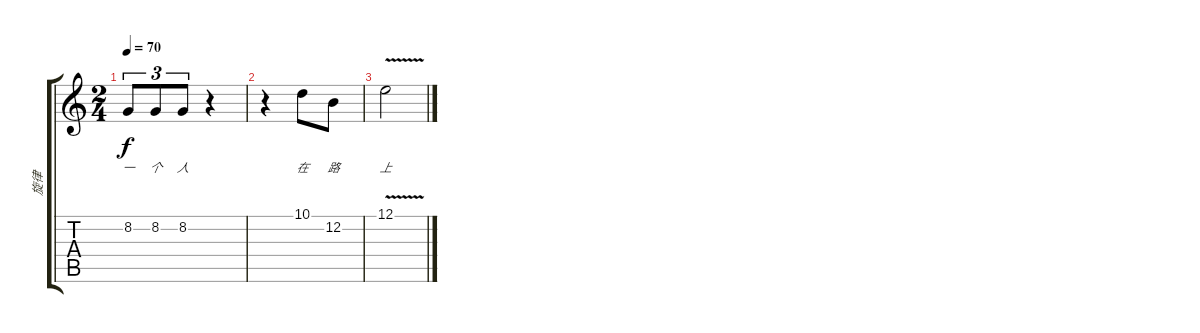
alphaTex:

\track ("旋律" "旋律") {instrument fx1rain}
\staff {score tabs}
\tuning (E4 B3 G3 D3 A2 E2) {hide}
\ts (2 4)
\tempo 70
\clef g2
\ks c
8.2.8{tu (3 2) lyrics (0 "一") lyrics (1 "") lyrics (2 "") lyrics (3 "") lyrics (4 "") dy f} 8.2.8{tu (3 2) lyrics (0 "个") lyrics (1 "") lyrics (2 "") lyrics (3 "") lyrics (4 "")} 8.2.8{tu (3 2) lyrics (0 "人") lyrics (1 "") lyrics (2 "") lyrics (3 "") lyrics (4 "")} r.4 |
r.4 10.1.8{lyrics (0 "在") lyrics (1 "") lyrics (2 "") lyrics (3 "") lyrics (4 "")} 12.2.8{lyrics (0 "路") lyrics (1 "") lyrics (2 "") lyrics (3 "") lyrics (4 "")} |
12.1{v}.2{lyrics (0 "上") lyrics (1 "") lyrics (2 "") lyrics (3 "") lyrics (4 "")}
